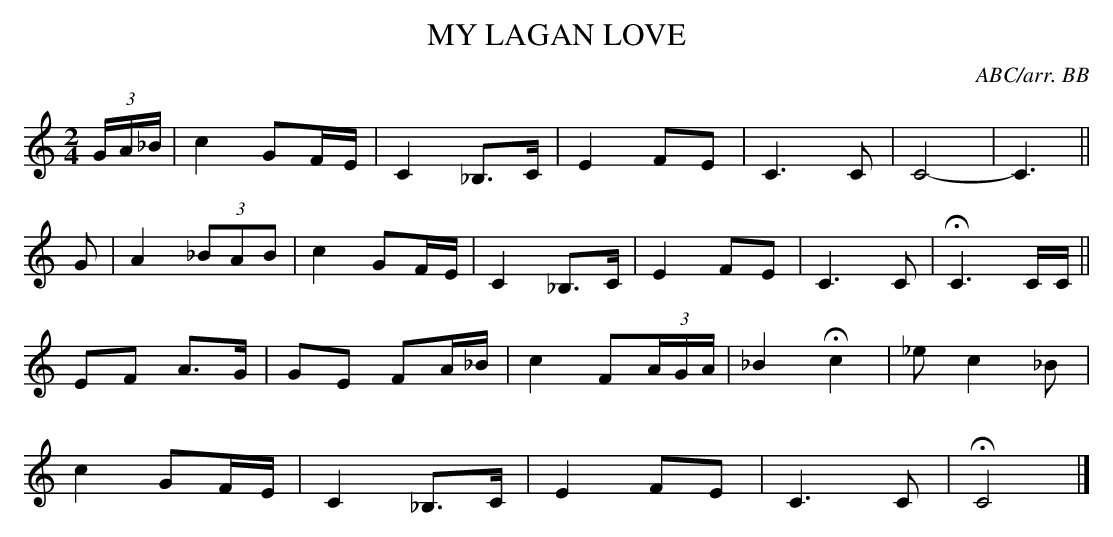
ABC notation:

X:1
T:MY LAGAN LOVE
Y:"rather slow"
C:ABC/arr. BB
correct, since this tune is always presented as being in a mixolydian
mode with all seventh-degree notes flatted.
L:1/8
M:2/4
K:C
(3G/A/_B/|c2 GF/E/|C2 _B,>C|E2 FE|C3C|C4-|C3||
G|A2 (3_BAB|c2 GF/E/|C2 _B,>C|E2 FE|C3C|HC3 C/C/||
EF A>G|GE FA/_B/|c2 F(3A/G/A/|_B2 Hc2|_ec2_B|
c2 GF/E/|C2 _B,>C|E2 FE|C3C|HC4|]
